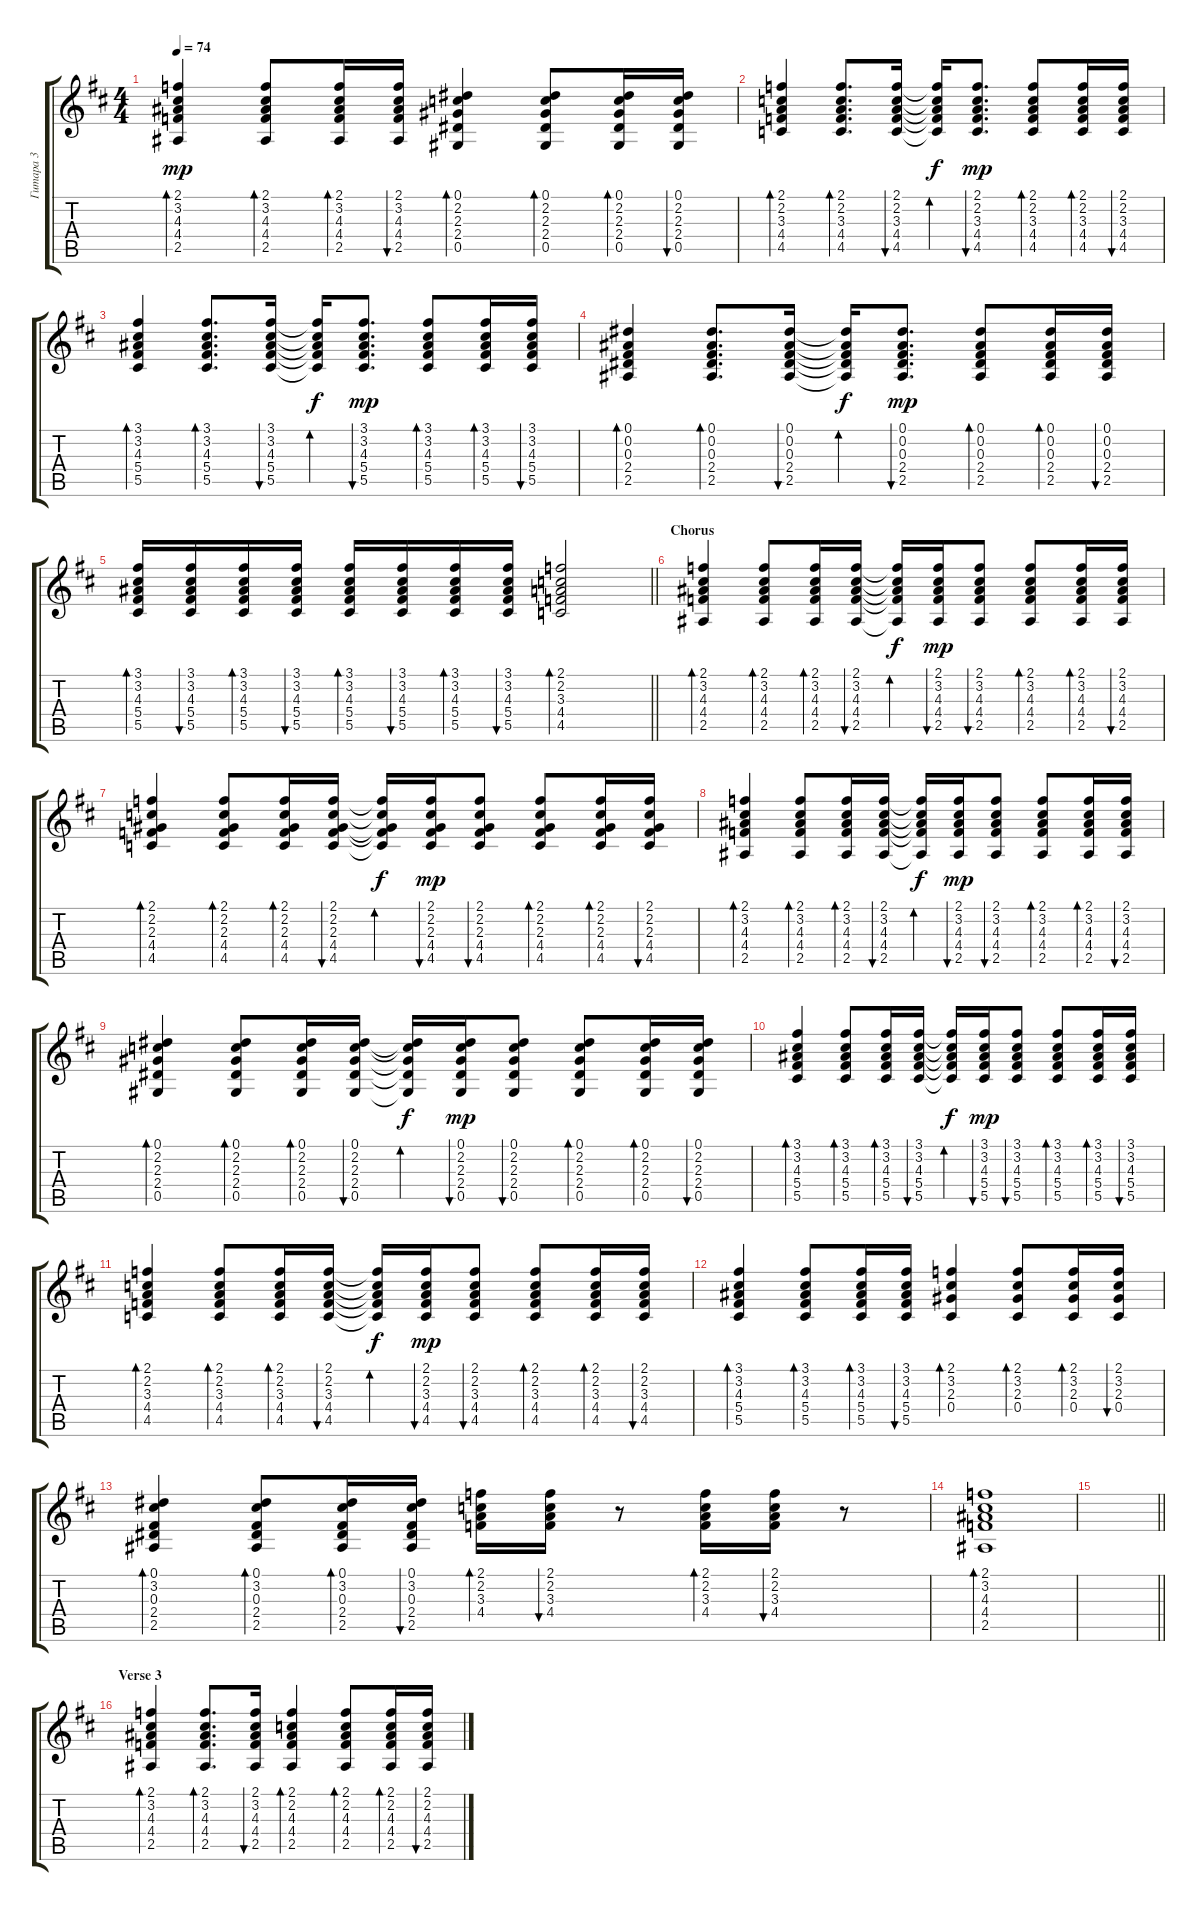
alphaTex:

\track ("Гитара 3" "Гитара 3") {instrument distortionguitar}
\staff {score tabs}
\tuning (Eb4 Bb3 Gb3 Db3 Ab2 Eb2) {hide}
\ts (4 4)
\tempo 74
\clef g2
\ks bminor
(2.1 3.2 4.3 4.4 2.5).4{bd 60 dy mp} (2.1 3.2 4.3 4.4 2.5).8{bd 60} (2.1 3.2 4.3 4.4 2.5).16{bd 60} (2.1 3.2 4.3 4.4 2.5).16{bu 60} (0.1 2.2 2.3 2.4 0.5).4{bd 60} (0.1 2.2 2.3 2.4 0.5).8{bd 60} (0.1 2.2 2.3 2.4 0.5).16{bd 60} (0.1 2.2 2.3 2.4 0.5).16{bu 60} |
(2.1 2.2 3.3 4.4 4.5).4{bd 60} (2.1 2.2 3.3 4.4 4.5).8{d bd 60} (2.1 2.2 3.3 4.4 4.5).16{bu 60} (2.1{t} 2.2{t} 3.3{t} 4.4{t} 4.5{t}).16{bd 60 dy f} (2.1 2.2 3.3 4.4 4.5).8{d bu 60 dy mp} (2.1 2.2 3.3 4.4 4.5).8{bd 60} (2.1 2.2 3.3 4.4 4.5).16{bd 60} (2.1 2.2 3.3 4.4 4.5).16{bu 60} |
(3.1 3.2 4.3 5.4 5.5).4{bd 60} (3.1 3.2 4.3 5.4 5.5).8{d bd 60} (3.1 3.2 4.3 5.4 5.5).16{bu 60} (3.1{t} 3.2{t} 4.3{t} 5.4{t} 5.5{t}).16{bd 60 dy f} (3.1 3.2 4.3 5.4 5.5).8{d bu 60 dy mp} (3.1 3.2 4.3 5.4 5.5).8{bd 60} (3.1 3.2 4.3 5.4 5.5).16{bd 60} (3.1 3.2 4.3 5.4 5.5).16{bu 60} |
(0.1 0.2 0.3 2.4 2.5).4{bd 60} (0.1 0.2 0.3 2.4 2.5).8{d bd 60} (0.1 0.2 0.3 2.4 2.5).16{bu 60} (0.1{t} 0.2{t} 0.3{t} 2.4{t} 2.5{t}).16{bd 60 dy f} (0.1 0.2 0.3 2.4 2.5).8{d bu 60 dy mp} (0.1 0.2 0.3 2.4 2.5).8{bd 60} (0.1 0.2 0.3 2.4 2.5).16{bd 60} (0.1 0.2 0.3 2.4 2.5).16{bu 60} |
\barLineRight lightlight
(3.1 3.2 4.3 5.4 5.5).16{bd 60} (3.1 3.2 4.3 5.4 5.5).16{bu 60} (3.1 3.2 4.3 5.4 5.5).16{bd 60} (3.1 3.2 4.3 5.4 5.5).16{bu 60} (3.1 3.2 4.3 5.4 5.5).16{bd 60} (3.1 3.2 4.3 5.4 5.5).16{bu 60} (3.1 3.2 4.3 5.4 5.5).16{bd 60} (3.1 3.2 4.3 5.4 5.5).16{bu 60} (2.1 2.2 3.3 4.4 4.5).2{bd 60} |
\section ("" "Chorus")
(2.1 3.2 4.3 4.4 2.5).4{bd 60} (2.1 3.2 4.3 4.4 2.5).8{bd 60} (2.1 3.2 4.3 4.4 2.5).16{bd 60} (2.1 3.2 4.3 4.4 2.5).16{bu 60} (2.1{t} 3.2{t} 4.3{t} 4.4{t} 2.5{t}).16{bd 60 dy f} (2.1 3.2 4.3 4.4 2.5).16{bu 60 dy mp} (2.1 3.2 4.3 4.4 2.5).8{bu 60} (2.1 3.2 4.3 4.4 2.5).8{bd 60} (2.1 3.2 4.3 4.4 2.5).16{bd 60} (2.1 3.2 4.3 4.4 2.5).16{bu 60} |
(2.1 2.2 2.3 4.4 4.5).4{bd 60} (2.1 2.2 2.3 4.4 4.5).8{bd 60} (2.1 2.2 2.3 4.4 4.5).16{bd 60} (2.1 2.2 2.3 4.4 4.5).16{bu 60} (2.1{t} 2.2{t} 2.3{t} 4.4{t} 4.5{t}).16{bd 60 dy f} (2.1 2.2 2.3 4.4 4.5).16{bu 60 dy mp} (2.1 2.2 2.3 4.4 4.5).8{bu 60} (2.1 2.2 2.3 4.4 4.5).8{bd 60} (2.1 2.2 2.3 4.4 4.5).16{bd 60} (2.1 2.2 2.3 4.4 4.5).16{bu 60} |
(2.1 3.2 4.3 4.4 2.5).4{bd 60} (2.1 3.2 4.3 4.4 2.5).8{bd 60} (2.1 3.2 4.3 4.4 2.5).16{bd 60} (2.1 3.2 4.3 4.4 2.5).16{bu 60} (2.1{t} 3.2{t} 4.3{t} 4.4{t} 2.5{t}).16{bd 60 dy f} (2.1 3.2 4.3 4.4 2.5).16{bu 60 dy mp} (2.1 3.2 4.3 4.4 2.5).8{bu 60} (2.1 3.2 4.3 4.4 2.5).8{bd 60} (2.1 3.2 4.3 4.4 2.5).16{bd 60} (2.1 3.2 4.3 4.4 2.5).16{bu 60} |
(0.1 2.2 2.3 2.4 0.5).4{bd 60} (0.1 2.2 2.3 2.4 0.5).8{bd 60} (0.1 2.2 2.3 2.4 0.5).16{bd 60} (0.1 2.2 2.3 2.4 0.5).16{bu 60} (0.1{t} 2.2{t} 2.3{t} 2.4{t} 0.5{t}).16{bd 60 dy f} (0.1 2.2 2.3 2.4 0.5).16{bu 60 dy mp} (0.1 2.2 2.3 2.4 0.5).8{bu 60} (0.1 2.2 2.3 2.4 0.5).8{bd 60} (0.1 2.2 2.3 2.4 0.5).16{bd 60} (0.1 2.2 2.3 2.4 0.5).16{bu 60} |
(3.1 3.2 4.3 5.4 5.5).4{bd 60} (3.1 3.2 4.3 5.4 5.5).8{bd 60} (3.1 3.2 4.3 5.4 5.5).16{bd 60} (3.1 3.2 4.3 5.4 5.5).16{bu 60} (3.1{t} 3.2{t} 4.3{t} 5.4{t} 5.5{t}).16{bd 60 dy f} (3.1 3.2 4.3 5.4 5.5).16{bu 60 dy mp} (3.1 3.2 4.3 5.4 5.5).8{bu 60} (3.1 3.2 4.3 5.4 5.5).8{bd 60} (3.1 3.2 4.3 5.4 5.5).16{bd 60} (3.1 3.2 4.3 5.4 5.5).16{bu 60} |
(2.1 2.2 3.3 4.4 4.5).4{bd 60} (2.1 2.2 3.3 4.4 4.5).8{bd 60} (2.1 2.2 3.3 4.4 4.5).16{bd 60} (2.1 2.2 3.3 4.4 4.5).16{bu 60} (2.1{t} 2.2{t} 3.3{t} 4.4{t} 4.5{t}).16{bd 60 dy f} (2.1 2.2 3.3 4.4 4.5).16{bu 60 dy mp} (2.1 2.2 3.3 4.4 4.5).8{bu 60} (2.1 2.2 3.3 4.4 4.5).8{bd 60} (2.1 2.2 3.3 4.4 4.5).16{bd 60} (2.1 2.2 3.3 4.4 4.5).16{bu 60} |
(3.1 3.2 4.3 5.4 5.5).4{bd 60} (3.1 3.2 4.3 5.4 5.5).8{bd 60} (3.1 3.2 4.3 5.4 5.5).16{bd 60} (3.1 3.2 4.3 5.4 5.5).16{bu 60} (2.1 3.2 2.3 0.4).4{bd 60} (2.1 3.2 2.3 0.4).8{bd 60} (2.1 3.2 2.3 0.4).16{bd 60} (2.1 3.2 2.3 0.4).16{bu 60} |
(0.1 3.2 0.3 2.4 2.5).4{bd 60} (0.1 3.2 0.3 2.4 2.5).8{bd 60} (0.1 3.2 0.3 2.4 2.5).16{bd 60} (0.1 3.2 0.3 2.4 2.5).16{bu 60} (2.1 2.2 3.3 4.4).16{bd 60} (2.1 2.2 3.3 4.4).16{bu 60} r.8 (2.1 2.2 3.3 4.4).16{bd 60} (2.1 2.2 3.3 4.4).16{bu 60} r.8 |
(2.1 3.2 4.3 4.4 2.5).1{bd 120} |
\barLineRight lightlight
|
\section ("" "Verse 3")
(2.1 3.2 4.3 4.4 2.5).4{bd 60} (2.1 3.2 4.3 4.4 2.5).8{d bd 60} (2.1 3.2 4.3 4.4 2.5).16{bu 60} (2.1 2.2 4.3 4.4 2.5).4{bd 60} (2.1 2.2 4.3 4.4 2.5).8{bd 60} (2.1 2.2 4.3 4.4 2.5).16{bd 60} (2.1 2.2 4.3 4.4 2.5).16{bu 60}
